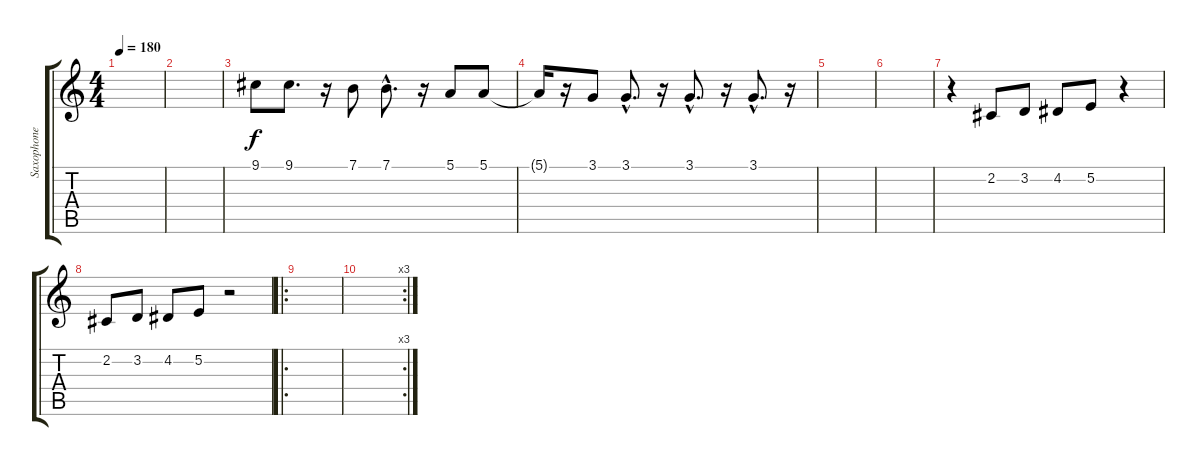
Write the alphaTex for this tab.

\track ("Saxophone 2" "Saxophone ") {instrument altosax}
\staff {score tabs}
\tuning (E4 B3 G3 D3 A2 E2) {hide}
\ts (4 4)
\tempo 180
\clef g2
\ks c
|
|
9.1.8 9.1.8{d} r.16 7.1.8 7.1{hac}.8{d} r.16 5.1.8 5.1.8 |
5.1{t}.16 r.16 3.1.8 3.1{hac}.8{d} r.16 3.1{hac}.8{d} r.16 3.1{hac}.8{d} r.16 |
|
|
r.4 2.2.8 3.2.8 4.2.8 5.2.8 r.4 |
2.2.8 3.2.8 4.2.8 5.2.8 r.2 |
\ro
|
\rc 3
